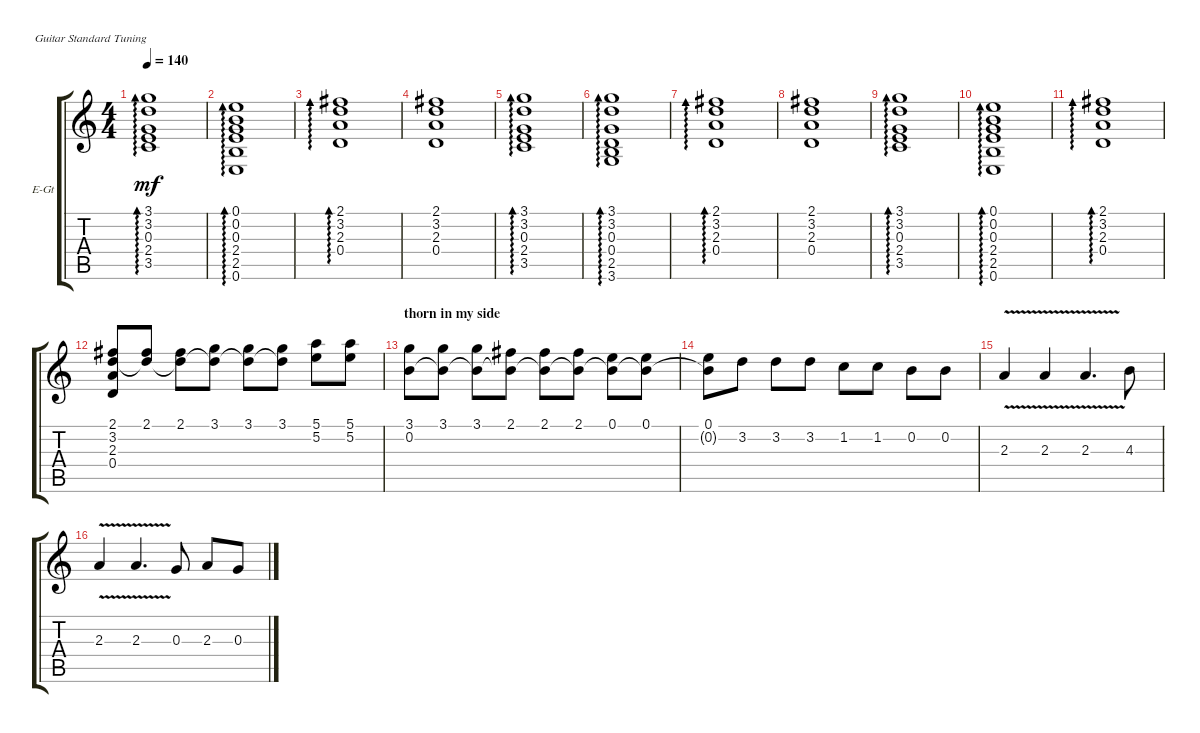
\defaultSystemsLayout 4
\bracketExtendMode groupsimilarinstruments
\firstSystemTrackNameOrientation horizontal
\otherSystemsTrackNameOrientation horizontal
\track ("Electric Guitar" "E-Gt") {instrument distortionguitar}
\staff {score tabs}
\tuning (E4 B3 G3 D3 A2 E2)
\ts (4 4)
\tempo 140
\clef g2
\ks c
(0.3 3.2 3.1 2.4 3.5).1{ad 0 dy mf} |
(0.3 0.2 0.1 2.4 2.5 0.6).1{ad 0} |
(0.4 2.3 3.2 2.1).1{ad 0} |
(2.1 3.2 2.3 0.4).1 |
(0.3 3.2 3.1 2.4 3.5).1{ad 0} |
(0.3 3.2 3.1 0.4 2.5 3.6).1{ad 0} |
(0.4 2.3 3.2 2.1).1{ad 0} |
(2.1 3.2 2.3 0.4).1 |
(0.3 3.2 3.1 2.4 3.5).1{ad 0} |
(0.3 0.2 0.1 2.4 2.5 0.6).1{ad 0} |
(0.4 2.3 3.2 2.1).1{ad 0} |
(2.1 3.2 2.3 0.4).8 (2.1 3.2{t}).8 (2.1 3.2{t}).8 (3.1 3.2{t}).8 (3.1 3.2{t}).8 (3.1 3.2{t}).8 (5.1 5.2).8 (5.1 5.2).8 |
\section ("" "thorn in my side")
(3.1 0.2).8 (3.1 0.2{t}).8 (3.1 0.2{t}).8 (2.1 0.2{t}).8 (2.1 0.2{t}).8 (2.1 0.2{t}).8 (0.1 0.2{t}).8 (0.1 0.2{t}).8 |
(0.1 0.2{t}).8 3.2.8 3.2.8 3.2.8 1.2.8 1.2.8 0.2.8 0.2.8 |
2.3{v}.4 2.3{v}.4 2.3{v}.4{d} 4.3.8 |
2.3{v}.4 2.3{v}.4{d} 0.3.8 2.3.8 0.3.8
